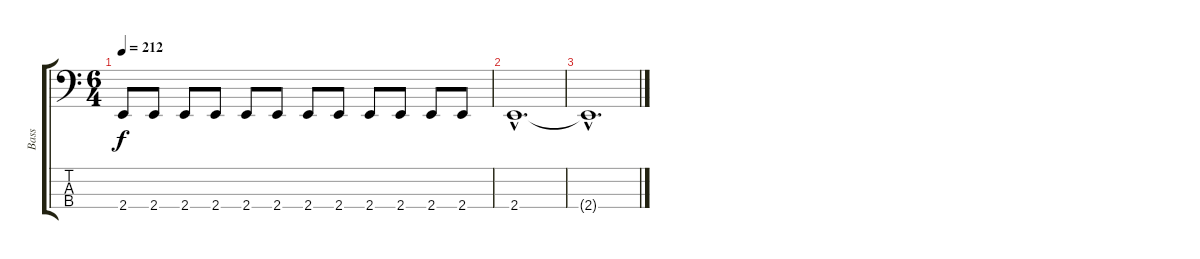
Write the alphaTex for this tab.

\track ("Bass" "Bass") {instrument electricbassfinger}
\staff {score tabs}
\tuning (G2 D2 A1 D1) {hide}
\ts (6 4)
\tempo 212
\clef f4
\ks c
2.4.8{dy f} 2.4.8 2.4.8 2.4.8 2.4.8 2.4.8 2.4.8 2.4.8 2.4.8 2.4.8 2.4.8 2.4.8 |
2.4{hac}.1{d} |
2.4{hac t}.1{d}
